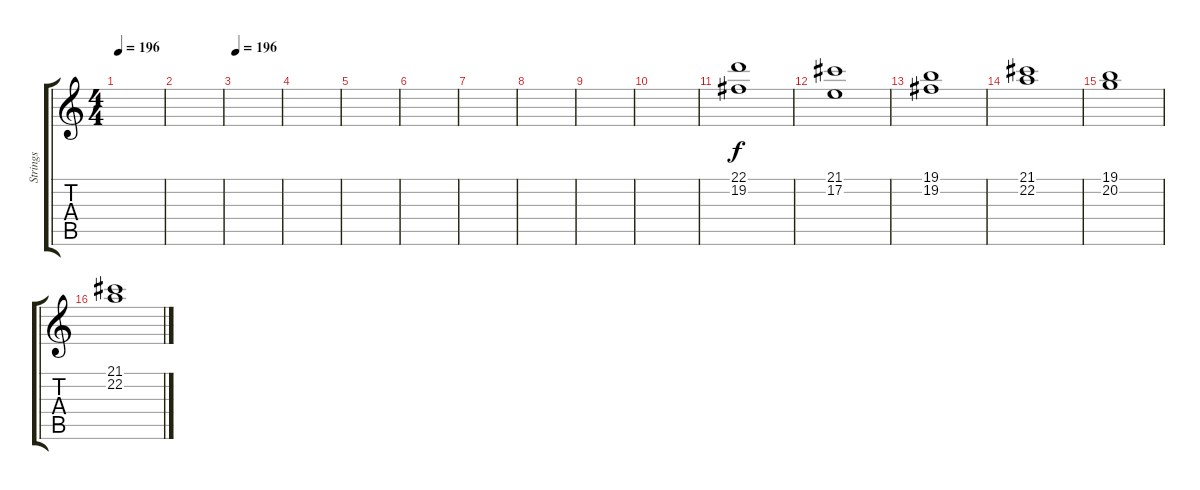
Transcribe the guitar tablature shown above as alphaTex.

\track ("Strings" "Strings") {instrument stringensemble2}
\staff {score tabs}
\tuning (E4 B3 G3 D3 A2 D2) {hide}
\ts (4 4)
\tempo 196
\clef g2
\ks c
|
|
\tempo 196
|
|
|
|
|
|
|
|
(22.1 19.2).1 |
(21.1 17.2).1 |
(19.1 19.2).1 |
(21.1 22.2).1 |
(19.1 20.2).1 |
(21.1 22.2).1
